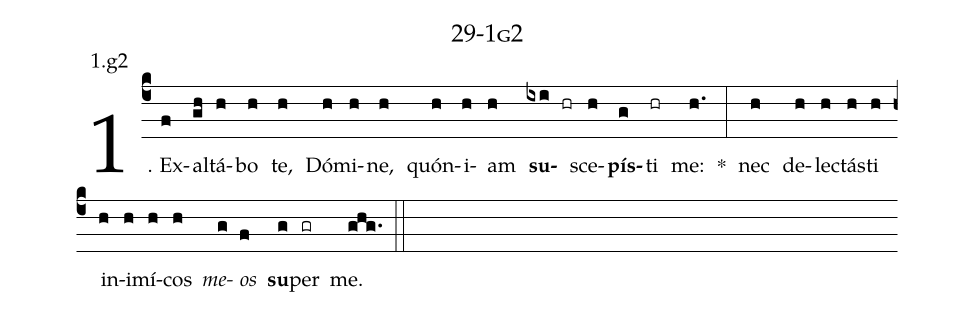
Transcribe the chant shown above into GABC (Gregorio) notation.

name: 29-1g2;
annotation: 1.g2;
%%
(c4)1. Ex(f)al(gh)tá(h)bo(h) te,(h) Dó(h)mi(h)ne,(h) quón(h)i(h)am(h) <b>su</b>(ixi hr)sce(h)<b>pís</b>(g)ti(hr) me:(h.) *(:) nec(h) de(h)lec(h)tás(h)ti(h) in(h)i(h)mí(h)cos(h) <i>me</i>(g)<i>os</i>(f) <b>su</b>(g)per(gr) me.(ghg.) (::)
